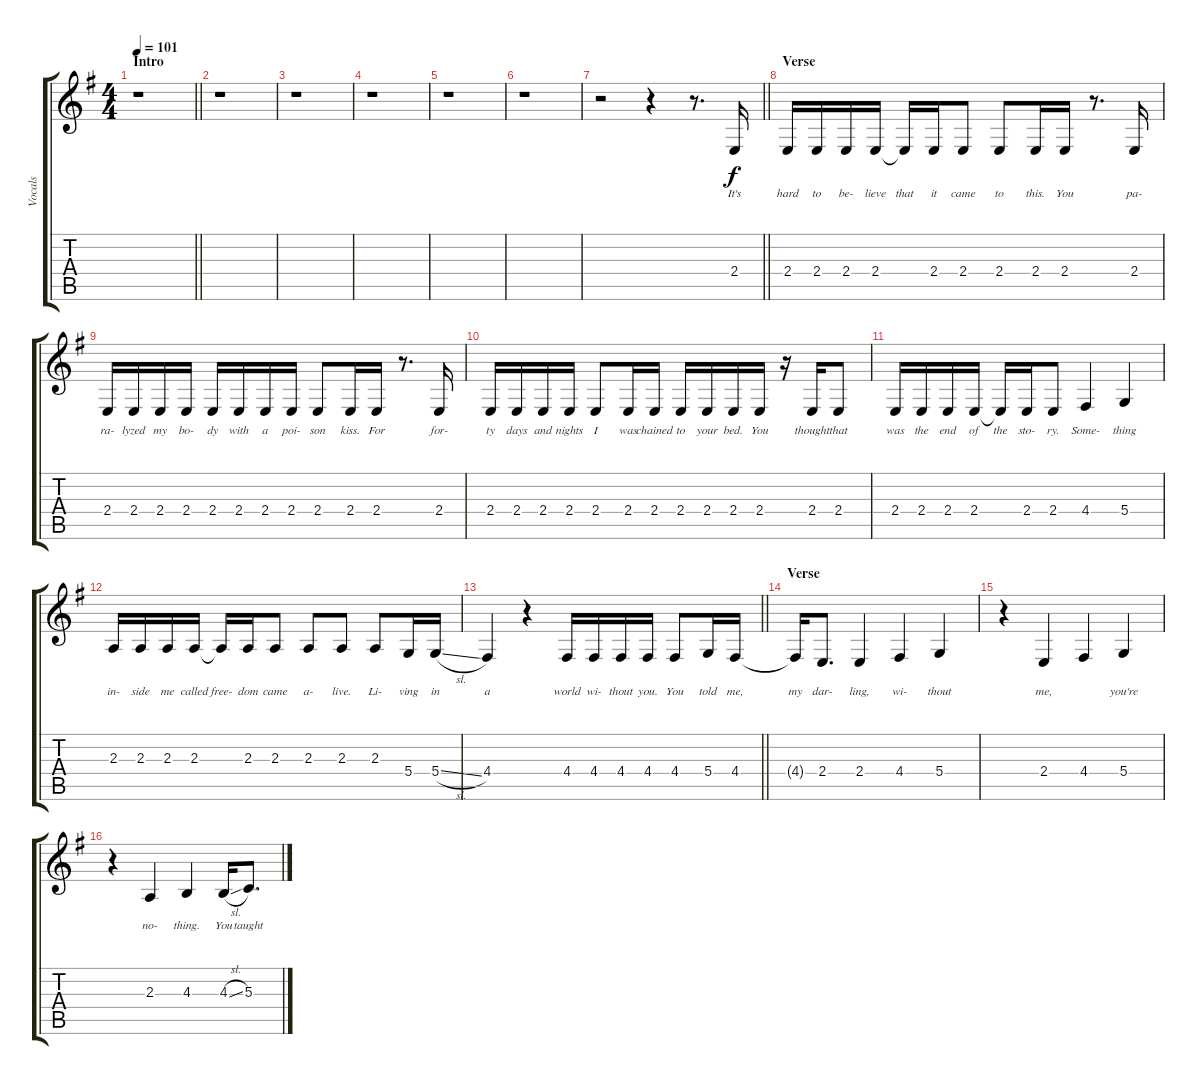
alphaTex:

\track ("Vocals " "Vocals ") {instrument altosax}
\staff {score tabs}
\tuning (E4 B3 G3 D3 A2 E2) {hide}
\ts (4 4)
\section ("" "Intro")
\tempo 101
\clef g2
\barLineRight lightlight
\ks eminor
r.1{dy f instrument altosax} |
\section ("" "")
r.1 |
r.1 |
r.1 |
r.1 |
r.1 |
\barLineRight lightlight
r.2 r.4 r.8{d} 2.4.16{lyrics (0 "It's") lyrics (1 "") lyrics (2 "") lyrics (3 "") lyrics (4 "")} |
\section ("" "Verse")
2.4.16{lyrics (0 "hard") lyrics (1 "") lyrics (2 "") lyrics (3 "") lyrics (4 "")} 2.4.16{lyrics (0 "to") lyrics (1 "") lyrics (2 "") lyrics (3 "") lyrics (4 "")} 2.4.16{lyrics (0 "be-") lyrics (1 "") lyrics (2 "") lyrics (3 "") lyrics (4 "")} 2.4.16{lyrics (0 "lieve") lyrics (1 "") lyrics (2 "") lyrics (3 "") lyrics (4 "")} 2.4{t}.16{lyrics (0 "that") lyrics (1 "") lyrics (2 "") lyrics (3 "") lyrics (4 "")} 2.4.16{lyrics (0 "it") lyrics (1 "") lyrics (2 "") lyrics (3 "") lyrics (4 "")} 2.4.8{lyrics (0 "came") lyrics (1 "") lyrics (2 "") lyrics (3 "") lyrics (4 "")} 2.4.8{lyrics (0 "to") lyrics (1 "") lyrics (2 "") lyrics (3 "") lyrics (4 "")} 2.4.16{lyrics (0 "this.") lyrics (1 "") lyrics (2 "") lyrics (3 "") lyrics (4 "")} 2.4.16{lyrics (0 "You") lyrics (1 "") lyrics (2 "") lyrics (3 "") lyrics (4 "")} r.8{d} 2.4.16{lyrics (0 "pa-") lyrics (1 "") lyrics (2 "") lyrics (3 "") lyrics (4 "")} |
2.4.16{lyrics (0 "ra-") lyrics (1 "") lyrics (2 "") lyrics (3 "") lyrics (4 "")} 2.4.16{lyrics (0 "lyzed") lyrics (1 "") lyrics (2 "") lyrics (3 "") lyrics (4 "")} 2.4.16{lyrics (0 "my") lyrics (1 "") lyrics (2 "") lyrics (3 "") lyrics (4 "")} 2.4.16{lyrics (0 "bo-") lyrics (1 "") lyrics (2 "") lyrics (3 "") lyrics (4 "")} 2.4.16{lyrics (0 "dy") lyrics (1 "") lyrics (2 "") lyrics (3 "") lyrics (4 "")} 2.4.16{lyrics (0 "with") lyrics (1 "") lyrics (2 "") lyrics (3 "") lyrics (4 "")} 2.4.16{lyrics (0 "a") lyrics (1 "") lyrics (2 "") lyrics (3 "") lyrics (4 "")} 2.4.16{lyrics (0 "poi-") lyrics (1 "") lyrics (2 "") lyrics (3 "") lyrics (4 "")} 2.4.8{lyrics (0 "son") lyrics (1 "") lyrics (2 "") lyrics (3 "") lyrics (4 "")} 2.4.16{lyrics (0 "kiss.") lyrics (1 "") lyrics (2 "") lyrics (3 "") lyrics (4 "")} 2.4.16{lyrics (0 "For") lyrics (1 "") lyrics (2 "") lyrics (3 "") lyrics (4 "")} r.8{d} 2.4.16{lyrics (0 "for-") lyrics (1 "") lyrics (2 "") lyrics (3 "") lyrics (4 "")} |
2.4.16{lyrics (0 "ty") lyrics (1 "") lyrics (2 "") lyrics (3 "") lyrics (4 "")} 2.4.16{lyrics (0 "days") lyrics (1 "") lyrics (2 "") lyrics (3 "") lyrics (4 "")} 2.4.16{lyrics (0 "and") lyrics (1 "") lyrics (2 "") lyrics (3 "") lyrics (4 "")} 2.4.16{lyrics (0 "nights") lyrics (1 "") lyrics (2 "") lyrics (3 "") lyrics (4 "")} 2.4.8{lyrics (0 "I") lyrics (1 "") lyrics (2 "") lyrics (3 "") lyrics (4 "")} 2.4.16{lyrics (0 "was") lyrics (1 "") lyrics (2 "") lyrics (3 "") lyrics (4 "")} 2.4.16{lyrics (0 "chained") lyrics (1 "") lyrics (2 "") lyrics (3 "") lyrics (4 "")} 2.4.16{lyrics (0 "to") lyrics (1 "") lyrics (2 "") lyrics (3 "") lyrics (4 "")} 2.4.16{lyrics (0 "your") lyrics (1 "") lyrics (2 "") lyrics (3 "") lyrics (4 "")} 2.4.16{lyrics (0 "bed.") lyrics (1 "") lyrics (2 "") lyrics (3 "") lyrics (4 "")} 2.4.16{lyrics (0 "You") lyrics (1 "") lyrics (2 "") lyrics (3 "") lyrics (4 "")} r.16 2.4.16{lyrics (0 "thought") lyrics (1 "") lyrics (2 "") lyrics (3 "") lyrics (4 "")} 2.4.8{lyrics (0 "that") lyrics (1 "") lyrics (2 "") lyrics (3 "") lyrics (4 "")} |
2.4.16{lyrics (0 "was") lyrics (1 "") lyrics (2 "") lyrics (3 "") lyrics (4 "")} 2.4.16{lyrics (0 "the") lyrics (1 "") lyrics (2 "") lyrics (3 "") lyrics (4 "")} 2.4.16{lyrics (0 "end") lyrics (1 "") lyrics (2 "") lyrics (3 "") lyrics (4 "")} 2.4.16{lyrics (0 "of") lyrics (1 "") lyrics (2 "") lyrics (3 "") lyrics (4 "")} 2.4{t}.16{lyrics (0 "the") lyrics (1 "") lyrics (2 "") lyrics (3 "") lyrics (4 "")} 2.4.16{lyrics (0 "sto-") lyrics (1 "") lyrics (2 "") lyrics (3 "") lyrics (4 "")} 2.4.8{lyrics (0 "ry.") lyrics (1 "") lyrics (2 "") lyrics (3 "") lyrics (4 "")} 4.4.4{lyrics (0 "Some-") lyrics (1 "") lyrics (2 "") lyrics (3 "") lyrics (4 "")} 5.4.4{lyrics (0 "thing") lyrics (1 "") lyrics (2 "") lyrics (3 "") lyrics (4 "")} |
2.3.16{lyrics (0 "in-") lyrics (1 "") lyrics (2 "") lyrics (3 "") lyrics (4 "")} 2.3.16{lyrics (0 "side") lyrics (1 "") lyrics (2 "") lyrics (3 "") lyrics (4 "")} 2.3.16{lyrics (0 "me") lyrics (1 "") lyrics (2 "") lyrics (3 "") lyrics (4 "")} 2.3.16{lyrics (0 "called") lyrics (1 "") lyrics (2 "") lyrics (3 "") lyrics (4 "")} 2.3{t}.16{lyrics (0 "free-") lyrics (1 "") lyrics (2 "") lyrics (3 "") lyrics (4 "")} 2.3.16{lyrics (0 "dom") lyrics (1 "") lyrics (2 "") lyrics (3 "") lyrics (4 "")} 2.3.8{lyrics (0 "came") lyrics (1 "") lyrics (2 "") lyrics (3 "") lyrics (4 "")} 2.3.8{lyrics (0 "a-") lyrics (1 "") lyrics (2 "") lyrics (3 "") lyrics (4 "")} 2.3.8{lyrics (0 "live.") lyrics (1 "") lyrics (2 "") lyrics (3 "") lyrics (4 "")} 2.3.8{lyrics (0 "Li-") lyrics (1 "") lyrics (2 "") lyrics (3 "") lyrics (4 "")} 5.4.16{lyrics (0 "ving") lyrics (1 "") lyrics (2 "") lyrics (3 "") lyrics (4 "")} 5.4{sl}.16{lyrics (0 "in") lyrics (1 "") lyrics (2 "") lyrics (3 "") lyrics (4 "")} |
\barLineRight lightlight
4.4.4{lyrics (0 "a") lyrics (1 "") lyrics (2 "") lyrics (3 "") lyrics (4 "")} r.4 4.4.16{lyrics (0 "world") lyrics (1 "") lyrics (2 "") lyrics (3 "") lyrics (4 "")} 4.4.16{lyrics (0 "wi-") lyrics (1 "") lyrics (2 "") lyrics (3 "") lyrics (4 "")} 4.4.16{lyrics (0 "thout") lyrics (1 "") lyrics (2 "") lyrics (3 "") lyrics (4 "")} 4.4.16{lyrics (0 "you.") lyrics (1 "") lyrics (2 "") lyrics (3 "") lyrics (4 "")} 4.4.8{lyrics (0 "You") lyrics (1 "") lyrics (2 "") lyrics (3 "") lyrics (4 "")} 5.4.16{lyrics (0 "told") lyrics (1 "") lyrics (2 "") lyrics (3 "") lyrics (4 "")} 4.4.16{lyrics (0 "me,") lyrics (1 "") lyrics (2 "") lyrics (3 "") lyrics (4 "")} |
\section ("" "Verse")
4.4{t}.16{lyrics (0 "my") lyrics (1 "") lyrics (2 "") lyrics (3 "") lyrics (4 "")} 2.4.8{d lyrics (0 "dar-") lyrics (1 "") lyrics (2 "") lyrics (3 "") lyrics (4 "")} 2.4.4{lyrics (0 "ling,") lyrics (1 "") lyrics (2 "") lyrics (3 "") lyrics (4 "")} 4.4.4{lyrics (0 "wi-") lyrics (1 "") lyrics (2 "") lyrics (3 "") lyrics (4 "")} 5.4.4{lyrics (0 "thout") lyrics (1 "") lyrics (2 "") lyrics (3 "") lyrics (4 "")} |
r.4 2.4.4{lyrics (0 "me,") lyrics (1 "") lyrics (2 "") lyrics (3 "") lyrics (4 "")} 4.4.4{lyrics (0 "") lyrics (1 "") lyrics (2 "") lyrics (3 "") lyrics (4 "")} 5.4.4{lyrics (0 "you're") lyrics (1 "") lyrics (2 "") lyrics (3 "") lyrics (4 "")} |
r.4 2.3.4{lyrics (0 "no-") lyrics (1 "") lyrics (2 "") lyrics (3 "") lyrics (4 "")} 4.3.4{lyrics (0 "thing.") lyrics (1 "") lyrics (2 "") lyrics (3 "") lyrics (4 "")} 4.3{sl}.16{lyrics (0 "You") lyrics (1 "") lyrics (2 "") lyrics (3 "") lyrics (4 "")} 5.3.8{d lyrics (0 "taught") lyrics (1 "") lyrics (2 "") lyrics (3 "") lyrics (4 "")}
